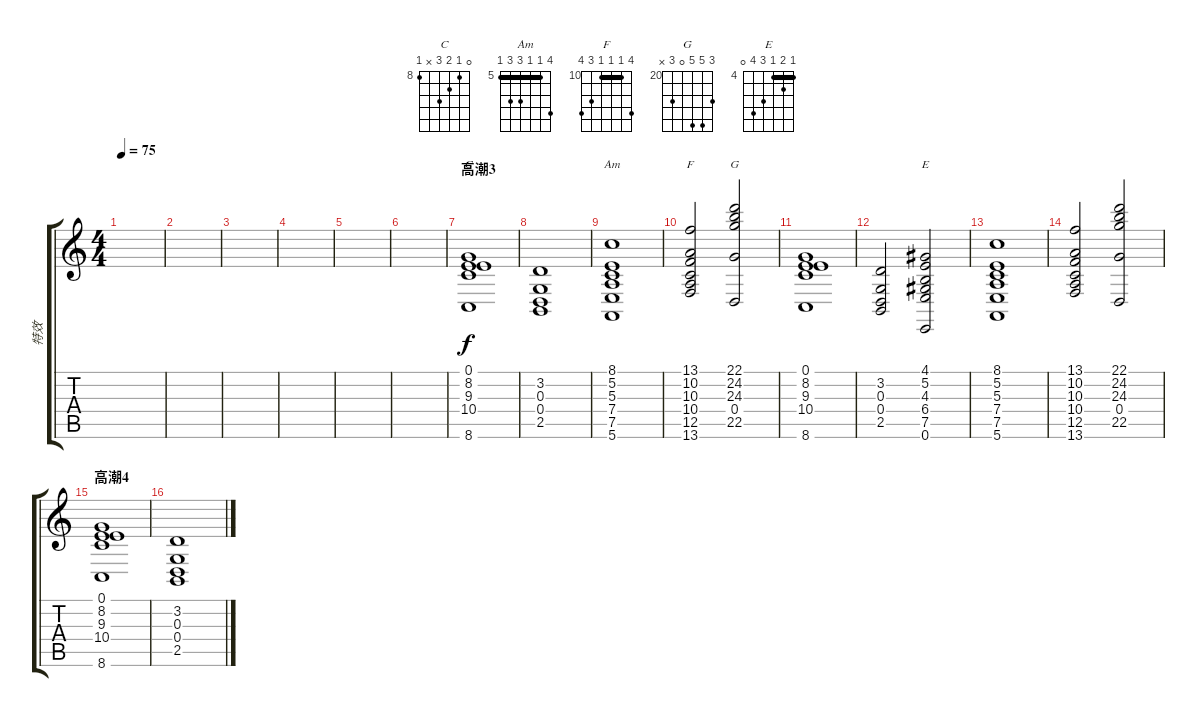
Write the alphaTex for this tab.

\track ("特效" "特效") {instrument pad2warm}
\staff {score tabs}
\tuning (E4 B3 G3 D3 A2 E2) {hide}
\chord ("C" 0 8 9 10 x 8) {firstfret 8}
\chord ("Am" 8 5 5 7 7 5) {firstfret 5 barre 5}
\chord ("F" 13 10 10 10 12 13) {firstfret 10 barre 10}
\chord ("G" 22 24 24 0 22 x) {firstfret 20}
\chord ("E" 4 5 4 6 7 0) {firstfret 4 barre 4}
\ts (4 4)
\tempo 75
\clef g2
\ks c
|
|
|
|
|
|
\section ("" "高潮3")
(0.1 8.2 9.3 10.4 8.6).1{ch "C"} |
(3.2 0.3 0.4 2.5).1 |
(8.1 5.2 5.3 7.4 7.5 5.6).1{ch "Am"} |
(13.1 10.2 10.3 10.4 12.5 13.6).2{ch "F"} (22.1 24.2 24.3 0.4 22.5).2{ch "G"} |
(0.1 8.2 9.3 10.4 8.6).1 |
(3.2 0.3 0.4 2.5).2 (4.1 5.2 4.3 6.4 7.5 0.6).2{ch "E"} |
(8.1 5.2 5.3 7.4 7.5 5.6).1 |
(13.1 10.2 10.3 10.4 12.5 13.6).2 (22.1 24.2 24.3 0.4 22.5).2 |
\section ("" "高潮4")
(0.1 8.2 9.3 10.4 8.6).1 |
(3.2 0.3 0.4 2.5).1
